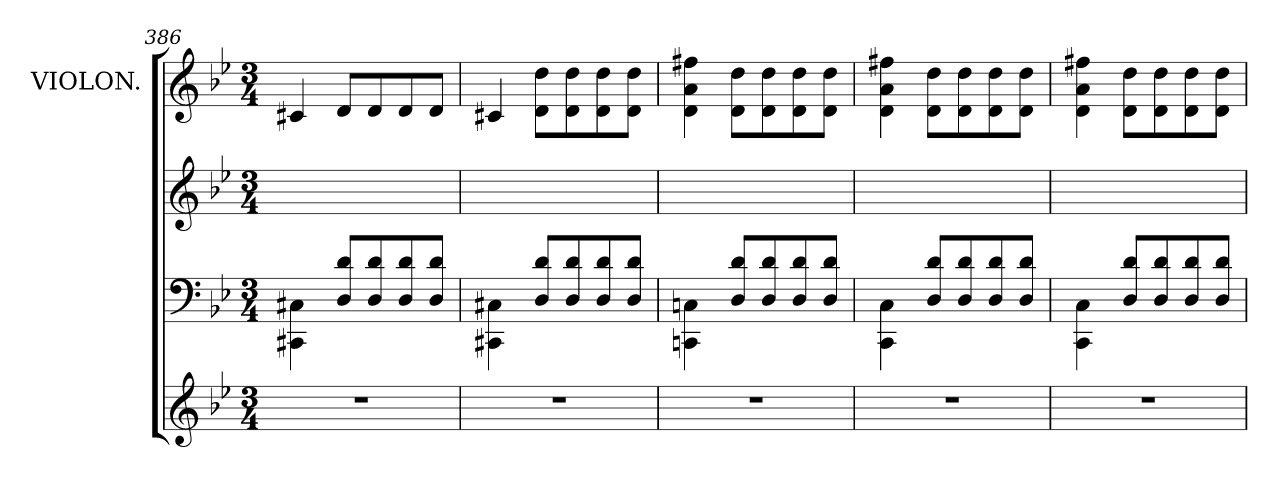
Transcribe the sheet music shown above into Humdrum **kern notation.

**kern	**kern	**kern	**kern
*part3	*part2	*part2	*part1
*staff4	*staff3	*staff2	*staff1
*	*	*	*I"VIOLON.
!!LO:LB:g=z
*clefG2	*clefF4	*clefG2	*clefG2
*k[b-e-]	*k[b-e-]	*k[b-e-]	*k[b-e-]
*B-:	*B-:	*B-:	*B-:
*M3/4	*M3/4	*M3/4	*M3/4
=386	=386	=386	=386
!LO:N:vis=1	!	!	!
2.r	4CC#X\ 4C#X\	2.ryy	4c#X/
.	8D/ 8d/L	.	8d/L
.	8D/ 8d/	.	8d/
.	8D/ 8d/	.	8d/
.	8D/ 8d/J	.	8d/J
=387	=387	=387	=387
!LO:N:vis=1	!	!	!
2.r	4CC#X\ 4C#X\	2.ryy	4c#X/
.	8D/ 8d/L	.	8d\ 8dd\L
.	8D/ 8d/	.	8d\ 8dd\
.	8D/ 8d/	.	8d\ 8dd\
.	8D/ 8d/J	.	8d\ 8dd\J
=388	=388	=388	=388
!LO:N:vis=1	!	!	!
2.r	4CCn\ 4Cn\	2.ryy	4d\ 4a\ 4ff#X\
.	8D/ 8d/L	.	8d\ 8dd\L
.	8D/ 8d/	.	8d\ 8dd\
.	8D/ 8d/	.	8d\ 8dd\
.	8D/ 8d/J	.	8d\ 8dd\J
=389	=389	=389	=389
!LO:N:vis=1	!	!	!
2.r	4CC\ 4C\	2.ryy	4d\ 4a\ 4ff#X\
.	8D/ 8d/L	.	8d\ 8dd\L
.	8D/ 8d/	.	8d\ 8dd\
.	8D/ 8d/	.	8d\ 8dd\
.	8D/ 8d/J	.	8d\ 8dd\J
=390	=390	=390	=390
!LO:N:vis=1	!	!	!
2.r	4CC\ 4C\	2.ryy	4d\ 4a\ 4ff#X\
.	8D/ 8d/L	.	8d\ 8dd\L
.	8D/ 8d/	.	8d\ 8dd\
.	8D/ 8d/	.	8d\ 8dd\
.	8D/ 8d/J	.	8d\ 8dd\J
=	=	=	=
*-	*-	*-	*-
